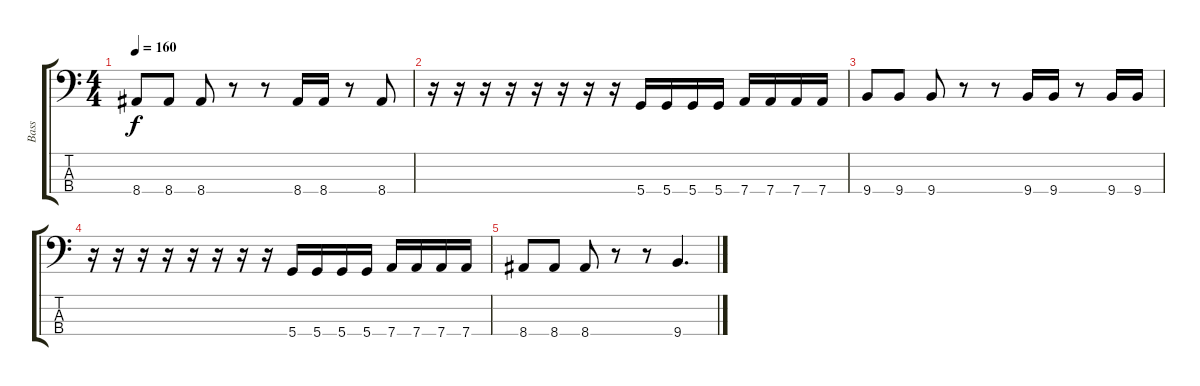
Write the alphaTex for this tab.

\track ("Bass" "Bass") {instrument electricbasspick}
\staff {score tabs}
\tuning (G2 D2 A1 D1) {hide}
\ts (4 4)
\tempo 160
\clef f4
\ks c
8.4.8{dy f} 8.4.8 8.4.8 r.8 r.8 8.4.16 8.4.16 r.8 8.4.8 |
r.16 r.16 r.16 r.16 r.16 r.16 r.16 r.16 5.4.16 5.4.16 5.4.16 5.4.16 7.4.16 7.4.16 7.4.16 7.4.16 |
9.4.8 9.4.8 9.4.8 r.8 r.8 9.4.16 9.4.16 r.8 9.4.16 9.4.16 |
r.16 r.16 r.16 r.16 r.16 r.16 r.16 r.16 5.4.16 5.4.16 5.4.16 5.4.16 7.4.16 7.4.16 7.4.16 7.4.16 |
8.4.8 8.4.8 8.4.8 r.8 r.8 9.4.4{d}
